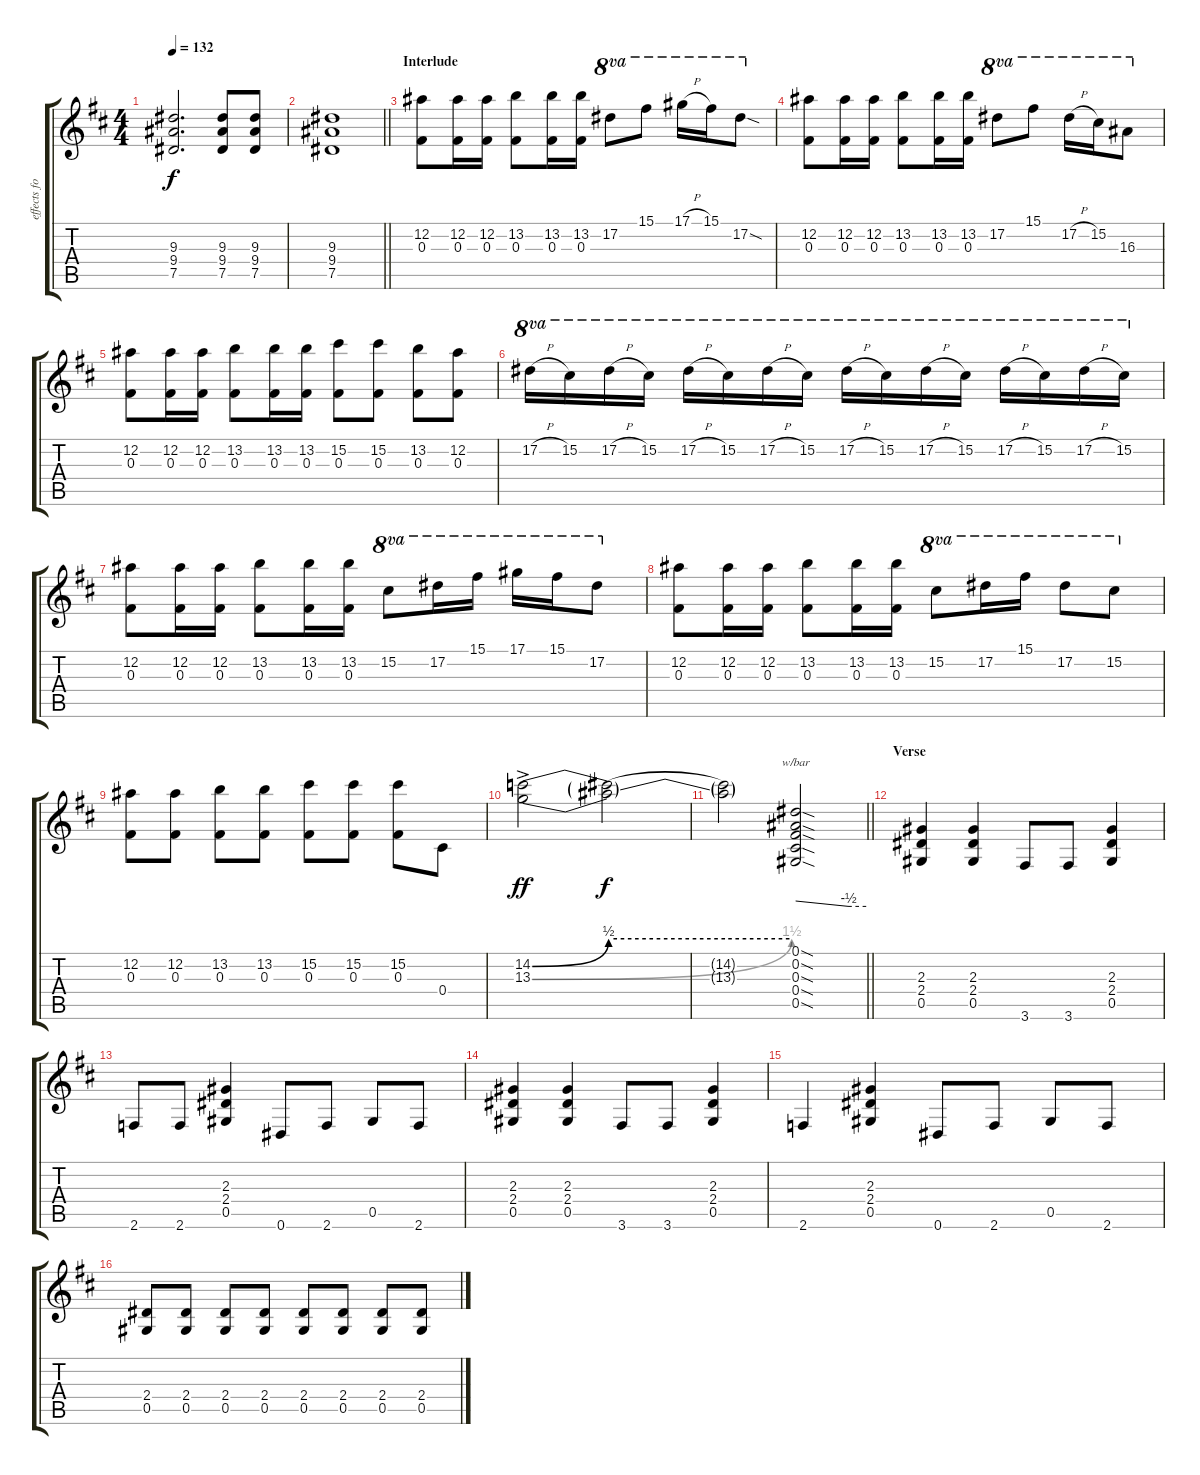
\track ("effects for Guitar 1" "effects fo") {instrument electricguitarjazz}
\staff {score tabs}
\tuning (Eb4 Bb3 Gb3 Db3 Ab2 Eb2) {hide}
\ts (4 4)
\tempo 132
\clef g2
\ks d
(9.3 9.4 7.5).2{d dy f} (9.3 9.4 7.5).8 (9.3 9.4 7.5).8 |
\barLineRight lightlight
(9.3 9.4 7.5).1 |
\section ("" "Interlude")
(12.2 0.3).8 (12.2 0.3).16 (12.2 0.3).16 (13.2 0.3).8 (13.2 0.3).16 (13.2 0.3).16 17.2.8{ot 8va} 15.1.8{ot 8va} 17.1{h}.16{ot 8va} 15.1.16{ot 8va} 17.2{sod}.8{ot 8va} |
(12.2 0.3).8 (12.2 0.3).16 (12.2 0.3).16 (13.2 0.3).8 (13.2 0.3).16 (13.2 0.3).16 17.2.8{ot 8va} 15.1.8{ot 8va} 17.2{h}.16{ot 8va} 15.2.16{ot 8va} 16.3.8{ot 8va} |
(12.2 0.3).8 (12.2 0.3).16 (12.2 0.3).16 (13.2 0.3).8 (13.2 0.3).16 (13.2 0.3).16 (15.2 0.3).8 (15.2 0.3).8 (13.2 0.3).8 (12.2 0.3).8 |
17.2{h}.16{ot 8va} 15.2.16{ot 8va} 17.2{h}.16{ot 8va} 15.2.16{ot 8va} 17.2{h}.16{ot 8va} 15.2.16{ot 8va} 17.2{h}.16{ot 8va} 15.2.16{ot 8va} 17.2{h}.16{ot 8va} 15.2.16{ot 8va} 17.2{h}.16{ot 8va} 15.2.16{ot 8va} 17.2{h}.16{ot 8va} 15.2.16{ot 8va} 17.2{h}.16{ot 8va} 15.2.16{ot 8va} |
(12.2 0.3).8 (12.2 0.3).16 (12.2 0.3).16 (13.2 0.3).8 (13.2 0.3).16 (13.2 0.3).16 15.2.8{ot 8va} 17.2.16{ot 8va} 15.1.16{ot 8va} 17.1.16{ot 8va} 15.1.16{ot 8va} 17.2.8{ot 8va} |
(12.2 0.3).8 (12.2 0.3).16 (12.2 0.3).16 (13.2 0.3).8 (13.2 0.3).16 (13.2 0.3).16 15.2.8{ot 8va} 17.2.16{ot 8va} 15.1.16{ot 8va} 17.2.8{ot 8va} 15.2.8{ot 8va} |
(12.2 0.3).8 (12.2 0.3).8 (13.2 0.3).8 (13.2 0.3).8 (15.2 0.3).8 (15.2 0.3).8 (15.2 0.3).8 0.4.8 |
(14.2{be (bend 0 0 60 2) ac} 13.3{be (bend 0 0 60 6) ac}).2{dy ff} (14.2{be (hold 0 2 60 2) t} 13.3{t}).2{dy f} |
\barLineRight lightlight
(14.2{be (hold 0 2 60 2) t} 13.3{t}).2 (0.1{sod} 0.2{sod} 0.3{sod} 0.4{sod} 0.5{sod}).2{tbe (custom default 0 0 45 -2 60 -2)} |
\section ("" "Verse")
(2.3 2.4 0.5).4 (2.3 2.4 0.5).4 3.6.8 3.6.8 (2.3 2.4 0.5).4 |
2.6.8 2.6.8 (2.3 2.4 0.5).4 0.6.8 2.6.8 0.5.8 2.6.8 |
(2.3 2.4 0.5).4 (2.3 2.4 0.5).4 3.6.8 3.6.8 (2.3 2.4 0.5).4 |
2.6.4 (2.3 2.4 0.5).4 0.6.8 2.6.8 0.5.8 2.6.8 |
(2.4 0.5).8 (2.4 0.5).8 (2.4 0.5).8 (2.4 0.5).8 (2.4 0.5).8 (2.4 0.5).8 (2.4 0.5).8 (2.4 0.5).8
